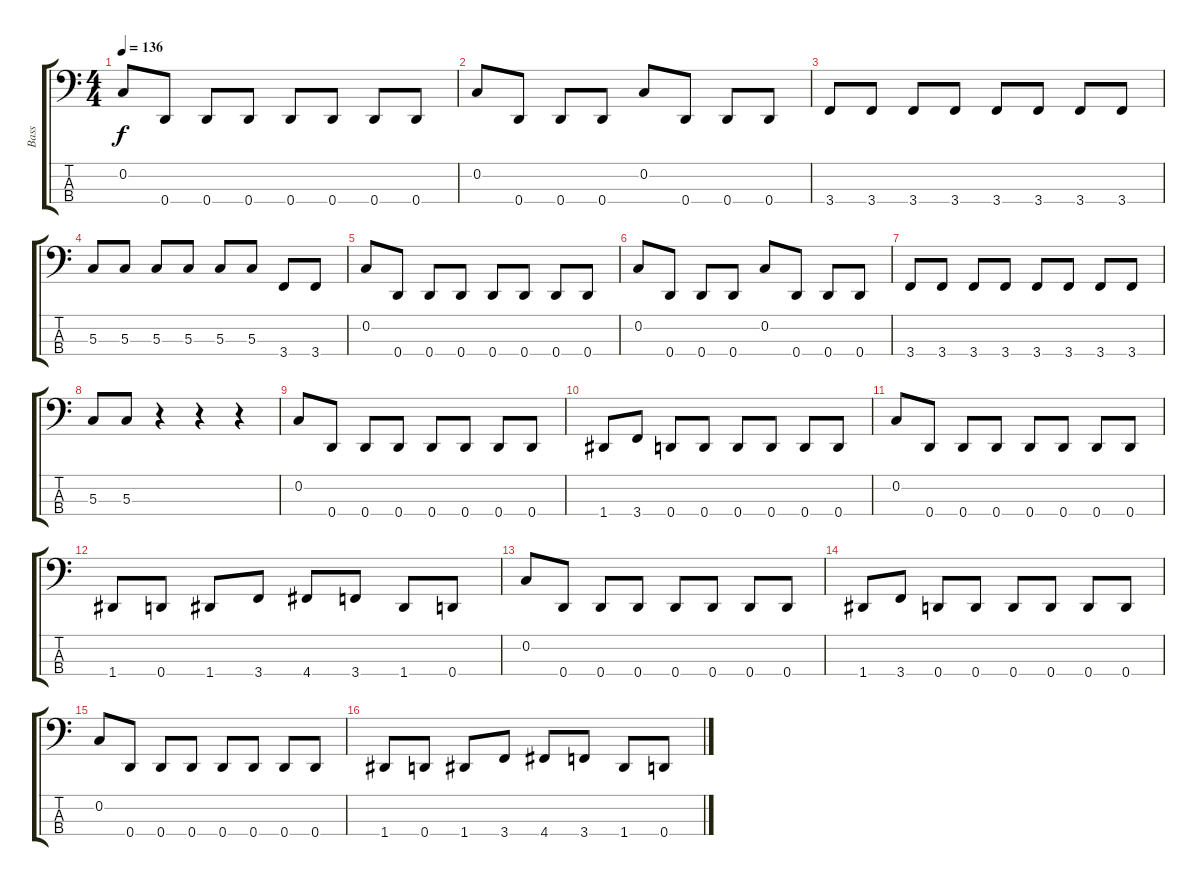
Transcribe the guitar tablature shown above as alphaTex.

\track ("Bass" "Bass") {instrument electricbassfinger}
\staff {score tabs}
\tuning (F2 C2 G1 D1) {hide}
\ts (4 4)
\tempo 136
\clef f4
\ks c
0.2.8{dy f} 0.4.8 0.4.8 0.4.8 0.4.8 0.4.8 0.4.8 0.4.8 |
0.2.8 0.4.8 0.4.8 0.4.8 0.2.8 0.4.8 0.4.8 0.4.8 |
3.4.8 3.4.8 3.4.8 3.4.8 3.4.8 3.4.8 3.4.8 3.4.8 |
5.3.8 5.3.8 5.3.8 5.3.8 5.3.8 5.3.8 3.4.8 3.4.8 |
0.2.8 0.4.8 0.4.8 0.4.8 0.4.8 0.4.8 0.4.8 0.4.8 |
0.2.8 0.4.8 0.4.8 0.4.8 0.2.8 0.4.8 0.4.8 0.4.8 |
3.4.8 3.4.8 3.4.8 3.4.8 3.4.8 3.4.8 3.4.8 3.4.8 |
5.3.8 5.3.8 r.4 r.4 r.4 |
0.2.8 0.4.8 0.4.8 0.4.8 0.4.8 0.4.8 0.4.8 0.4.8 |
1.4.8 3.4.8 0.4.8 0.4.8 0.4.8 0.4.8 0.4.8 0.4.8 |
0.2.8 0.4.8 0.4.8 0.4.8 0.4.8 0.4.8 0.4.8 0.4.8 |
1.4.8 0.4.8 1.4.8 3.4.8 4.4.8 3.4.8 1.4.8 0.4.8 |
0.2.8 0.4.8 0.4.8 0.4.8 0.4.8 0.4.8 0.4.8 0.4.8 |
1.4.8 3.4.8 0.4.8 0.4.8 0.4.8 0.4.8 0.4.8 0.4.8 |
0.2.8 0.4.8 0.4.8 0.4.8 0.4.8 0.4.8 0.4.8 0.4.8 |
1.4.8 0.4.8 1.4.8 3.4.8 4.4.8 3.4.8 1.4.8 0.4.8
